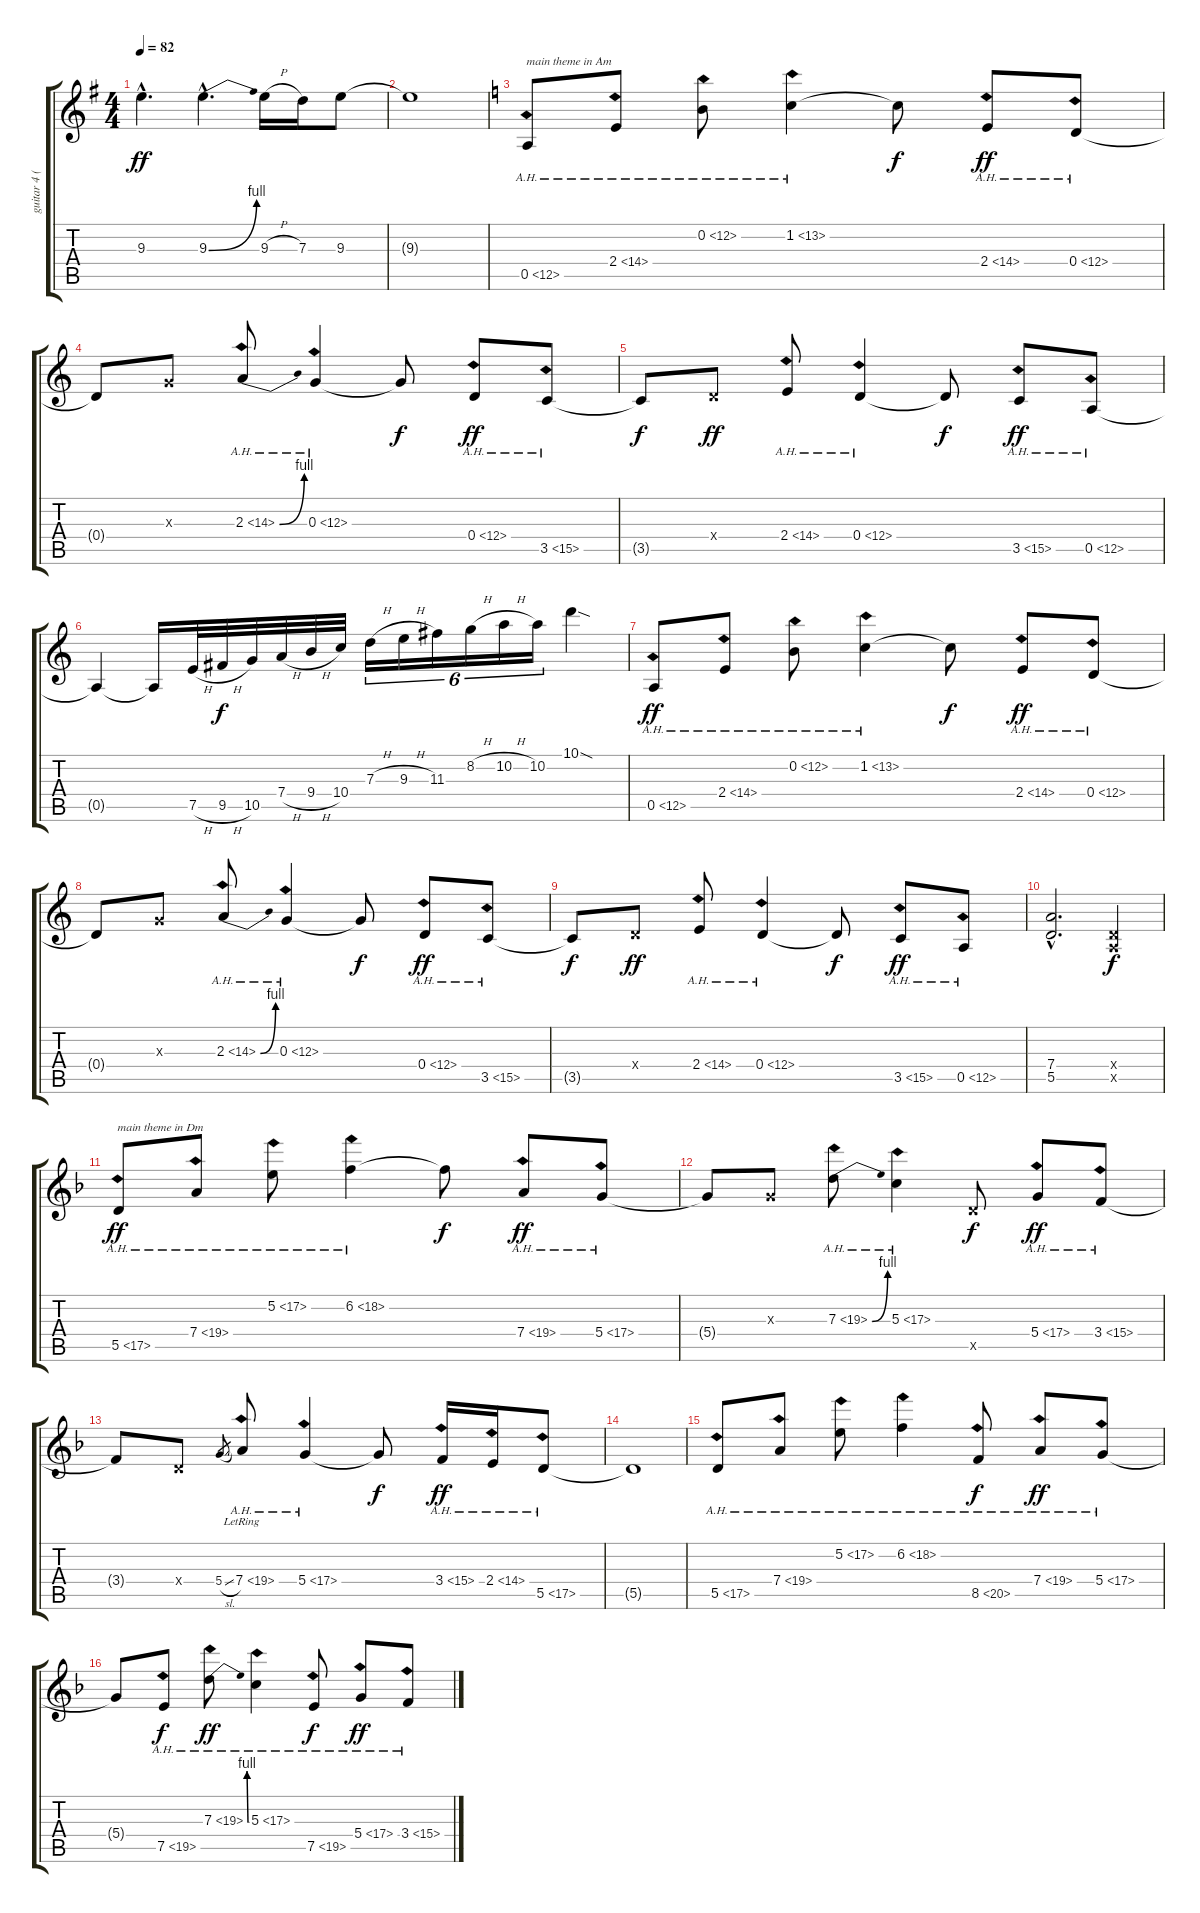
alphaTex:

\track ("guitar 4 (electric overdriven)" "guitar 4 (") {instrument overdrivenguitar}
\staff {score tabs}
\tuning (E4 B3 G3 D3 A2 E2) {hide}
\ts (4 4)
\tempo 82
\clef g2
\ks g
9.3{hac t}.4{d dy ff} 9.3{be (bend 0 0 60 4) hac}.4{d} 9.3{h}.16 7.3.16 9.3.8 |
9.3{t}.1 |
\ks c
0.5{ah 12}.8{txt "main theme in Am"} 2.4{ah 12}.8 0.2{ah 12}.8 1.2{ah 12}.4 1.2{t}.8{dy f} 2.4{ah 12}.8{dy ff} 0.4{ah 12}.8 |
0.4{t}.8 0.3{x}.8 2.3{be (bend 0 0 60 4) ah 12}.8 0.3{ah 12}.4 0.3{t}.8{dy f} 0.4{ah 12}.8{dy ff} 3.5{ah 12}.8 |
3.5{t}.8{dy f} 0.4{x}.8{dy ff} 2.4{ah 12}.8 0.4{ah 12}.4 0.4{t}.8{dy f} 3.5{ah 12}.8{dy ff} 0.5{ah 12}.8 |
0.5{t}.4 0.5{t}.16 7.5{h}.32 9.5{h}.32{dy f} 10.5.32 7.4{h}.32 9.4{h}.32 10.4.32 7.3{h}.16{tu (6 4)} 9.3{h}.16{tu (6 4)} 11.3.16{tu (6 4)} 8.2{h}.16{tu (6 4)} 10.2{h}.16{tu (6 4)} 10.2.16{tu (6 4)} 10.1{sod}.4 |
0.5{ah 12}.8{dy ff} 2.4{ah 12}.8 0.2{ah 12}.8 1.2{ah 12}.4 1.2{t}.8{dy f} 2.4{ah 12}.8{dy ff} 0.4{ah 12}.8 |
0.4{t}.8 0.3{x}.8 2.3{be (bend 0 0 60 4) ah 12}.8 0.3{ah 12}.4 0.3{t}.8{dy f} 0.4{ah 12}.8{dy ff} 3.5{ah 12}.8 |
3.5{t}.8{dy f} 0.4{x}.8{dy ff} 2.4{ah 12}.8 0.4{ah 12}.4 0.4{t}.8{dy f} 3.5{ah 12}.8{dy ff} 0.5{ah 12}.8 |
(7.4{hac} 5.5{hac}).2{d} (0.4{x} 0.5{x}).4{dy f} |
\ks f
5.5{ah 12}.8{txt "main theme in Dm" dy ff} 7.4{ah 12}.8 5.2{ah 12}.8 6.2{ah 12}.4 6.2{t}.8{dy f} 7.4{ah 12}.8{dy ff} 5.4{ah 12}.8 |
5.4{t}.8 0.3{x}.8 7.3{be (bend 0 0 60 4) ah 12}.8 5.3{ah 12}.4 5.5{x}.8{dy f} 5.4{ah 12}.8{dy ff} 3.4{ah 12}.8 |
3.4{t}.8 0.4{x}.8 5.4{sl}.8{gr} 7.4{ah 12 lr}.8 5.4{ah 12}.4 5.4{t}.8{dy f} 3.4{ah 12}.16{dy ff} 2.4{ah 12}.16 5.5{ah 12}.8 |
5.5{t}.1 |
5.5{ah 12}.8 7.4{ah 12}.8 5.2{ah 12}.8 6.2{ah 12}.4 8.5{ah 12}.8{dy f} 7.4{ah 12}.8{dy ff} 5.4{ah 12}.8 |
5.4{t}.8 7.5{ah 12}.8{dy f} 7.3{be (bend 0 0 60 4) ah 12}.8{dy ff} 5.3{ah 12}.4 7.5{ah 12}.8{dy f} 5.4{ah 12}.8{dy ff} 3.4{ah 12}.8
